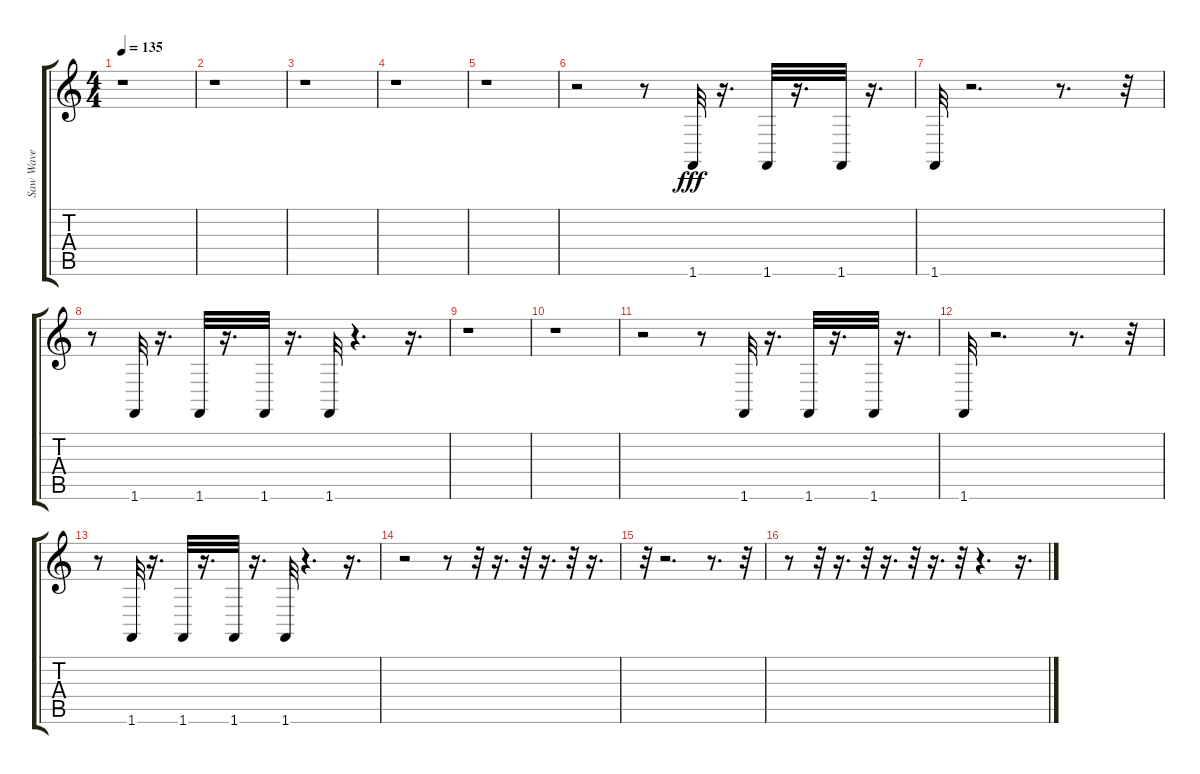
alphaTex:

\track ("Saw Wave" "Saw Wave") {instrument lead2sawtooth}
\staff {score tabs}
\tuning (E4 B3 G3 D3 A2 E2) {hide}
\ts (4 4)
\tempo 135
\clef g2
\ks c
r.1{dy fff} |
r.1 |
r.1 |
r.1 |
r.1 |
r.2 r.8 1.6.32 r.16{d} 1.6.32 r.16{d} 1.6.32 r.16{d} |
1.6.32 r.2{d} r.8{d} r.32 |
r.8 1.6.32 r.16{d} 1.6.32 r.16{d} 1.6.32 r.16{d} 1.6.32 r.4{d} r.16{d} |
r.1 |
r.1 |
r.2 r.8 1.6.32 r.16{d} 1.6.32 r.16{d} 1.6.32 r.16{d} |
1.6.32 r.2{d} r.8{d} r.32 |
r.8 1.6.32 r.16{d} 1.6.32 r.16{d} 1.6.32 r.16{d} 1.6.32 r.4{d} r.16{d} |
r.2 r.8 r.32 r.16{d} r.32 r.16{d} r.32 r.16{d} |
r.32 r.2{d} r.8{d} r.32 |
r.8 r.32 r.16{d} r.32 r.16{d} r.32 r.16{d} r.32 r.4{d} r.16{d}
